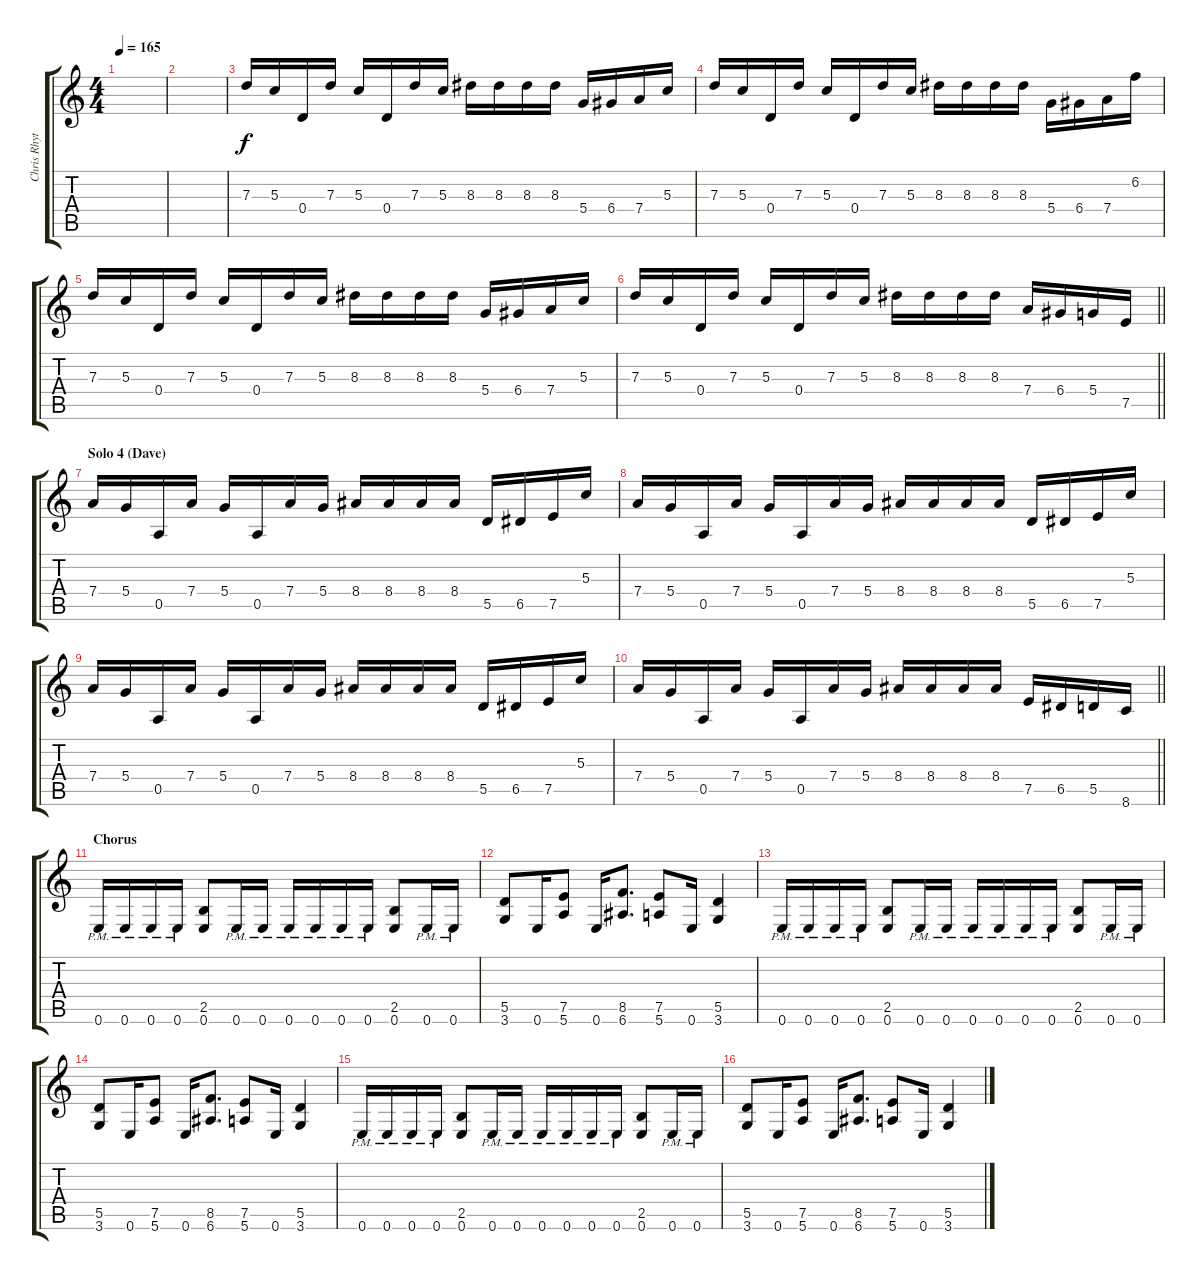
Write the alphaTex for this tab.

\track ("Chris Rhythm" "Chris Rhyt") {instrument distortionguitar}
\staff {score tabs}
\tuning (E4 B3 G3 D3 A2 E2) {hide}
\ts (4 4)
\tempo 165
\clef g2
\ks c
|
|
7.3.16{volume 13} 5.3.16 0.4.16 7.3.16 5.3.16 0.4.16 7.3.16 5.3.16 8.3.16 8.3.16 8.3.16 8.3.16 5.4.16 6.4.16 7.4.16 5.3.16 |
7.3.16 5.3.16 0.4.16 7.3.16 5.3.16 0.4.16 7.3.16 5.3.16 8.3.16 8.3.16 8.3.16 8.3.16 5.4.16 6.4.16 7.4.16 6.2.16 |
7.3.16 5.3.16 0.4.16 7.3.16 5.3.16 0.4.16 7.3.16 5.3.16 8.3.16 8.3.16 8.3.16 8.3.16 5.4.16 6.4.16 7.4.16 5.3.16 |
\barLineRight lightlight
7.3.16 5.3.16 0.4.16 7.3.16 5.3.16 0.4.16 7.3.16 5.3.16 8.3.16 8.3.16 8.3.16 8.3.16 7.4.16 6.4.16 5.4.16 7.5.16 |
\section ("" "Solo 4 (Dave)")
7.4.16{volume 10} 5.4.16 0.5.16 7.4.16 5.4.16 0.5.16 7.4.16 5.4.16 8.4.16 8.4.16 8.4.16 8.4.16 5.5.16 6.5.16 7.5.16 5.3.16 |
7.4.16 5.4.16 0.5.16 7.4.16 5.4.16 0.5.16 7.4.16 5.4.16 8.4.16 8.4.16 8.4.16 8.4.16 5.5.16 6.5.16 7.5.16 5.3.16 |
7.4.16 5.4.16 0.5.16 7.4.16 5.4.16 0.5.16 7.4.16 5.4.16 8.4.16 8.4.16 8.4.16 8.4.16 5.5.16 6.5.16 7.5.16 5.3.16 |
\barLineRight lightlight
7.4.16 5.4.16 0.5.16 7.4.16 5.4.16 0.5.16 7.4.16 5.4.16 8.4.16 8.4.16 8.4.16 8.4.16 7.5.16 6.5.16 5.5.16 8.6.16 |
\section ("" "Chorus")
0.6{pm}.16{volume 13} 0.6{pm}.16 0.6{pm}.16 0.6{pm}.16 (2.5 0.6).8 0.6{pm}.16 0.6{pm}.16 0.6{pm}.16 0.6{pm}.16 0.6{pm}.16 0.6{pm}.16 (2.5 0.6).8 0.6{pm}.16 0.6{pm}.16 |
(5.5 3.6).8 0.6.16 (7.5 5.6).8 0.6.16 (8.5 6.6).8{d} (7.5 5.6).8 0.6.16 (5.5 3.6).4 |
0.6{pm}.16 0.6{pm}.16 0.6{pm}.16 0.6{pm}.16 (2.5 0.6).8 0.6{pm}.16 0.6{pm}.16 0.6{pm}.16 0.6{pm}.16 0.6{pm}.16 0.6{pm}.16 (2.5 0.6).8 0.6{pm}.16 0.6{pm}.16 |
(5.5 3.6).8 0.6.16 (7.5 5.6).8 0.6.16 (8.5 6.6).8{d} (7.5 5.6).8 0.6.16 (5.5 3.6).4 |
0.6{pm}.16 0.6{pm}.16 0.6{pm}.16 0.6{pm}.16 (2.5 0.6).8 0.6{pm}.16 0.6{pm}.16 0.6{pm}.16 0.6{pm}.16 0.6{pm}.16 0.6{pm}.16 (2.5 0.6).8 0.6{pm}.16 0.6{pm}.16 |
(5.5 3.6).8 0.6.16 (7.5 5.6).8 0.6.16 (8.5 6.6).8{d} (7.5 5.6).8 0.6.16 (5.5 3.6).4
